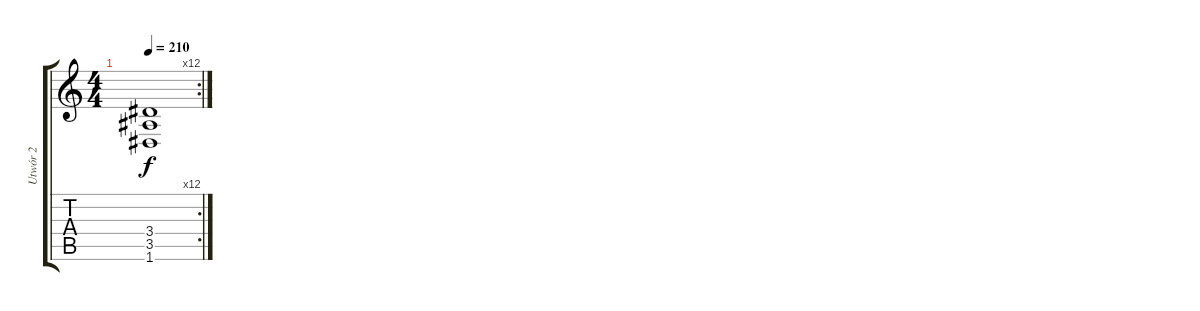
\track ("Utwór 2" "Utwór 2") {instrument distortionguitar}
\staff {score tabs}
\tuning (D4 A3 F3 C3 G2 D2) {hide}
\rc 12
\ts (4 4)
\tempo 210
\clef g2
\ks c
(3.4 3.5 1.6).1{dy f}
